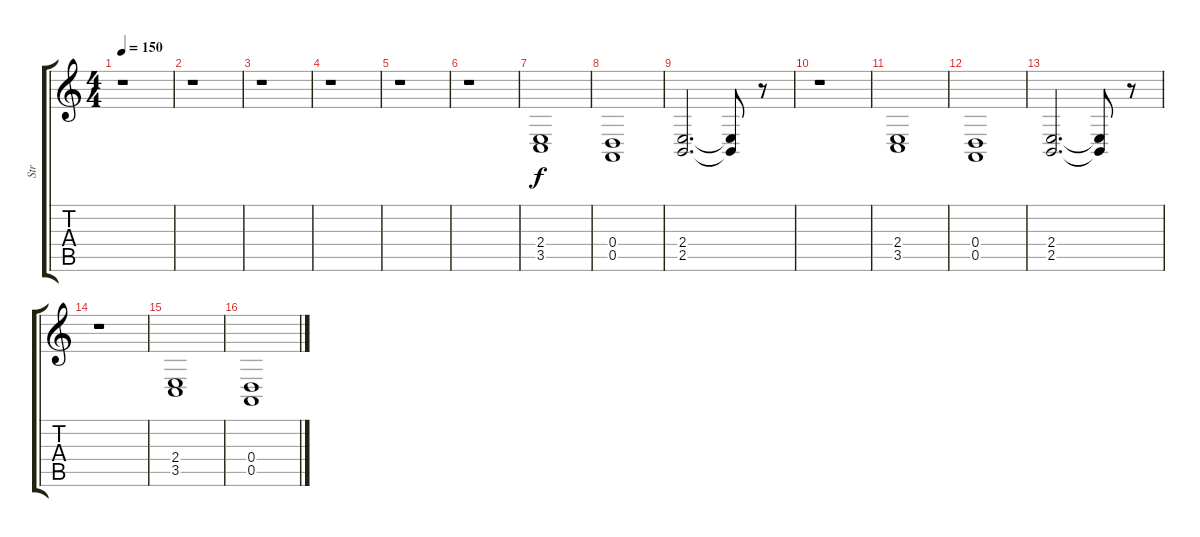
\track ("Str" "Str") {instrument stringensemble2}
\staff {score tabs}
\tuning (E4 B3 G3 D3 A2 E2) {hide}
\ts (4 4)
\tempo 150
\clef g2
\ks c
r.1{dy f} |
r.1 |
r.1 |
r.1 |
r.1 |
r.1 |
(2.4 3.5).1 |
(0.4 0.5).1 |
(2.4 2.5).2{d} (2.4{t} 2.5{t}).8 r.8 |
r.1 |
(2.4 3.5).1 |
(0.4 0.5).1 |
(2.4 2.5).2{d} (2.4{t} 2.5{t}).8 r.8 |
r.1 |
(2.4 3.5).1 |
(0.4 0.5).1
